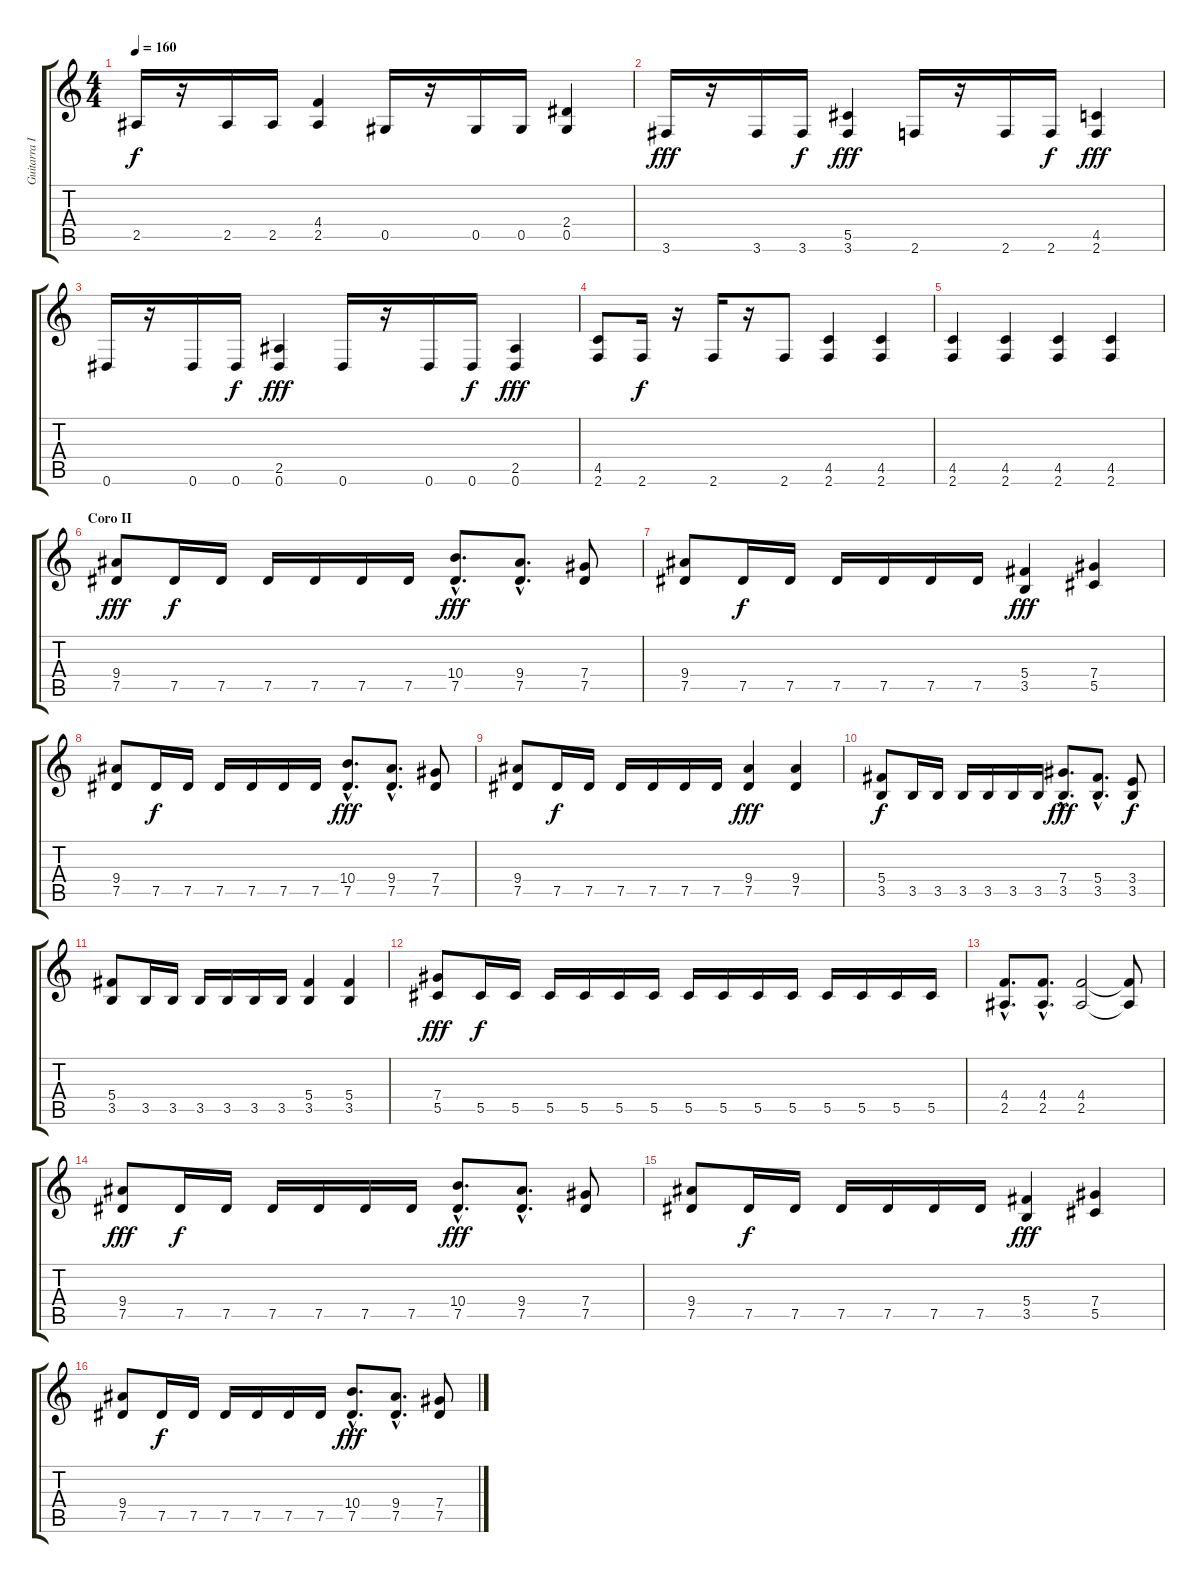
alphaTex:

\track ("Guitarra I" "Guitarra I") {instrument distortionguitar}
\staff {score tabs}
\tuning (Eb4 Bb3 Gb3 Db3 Ab2 Eb2) {hide}
\ts (4 4)
\tempo 160
\clef g2
\ks c
2.5.16{dy f} r.16 2.5.16 2.5.16 (4.4 2.5).4 0.5.16 r.16 0.5.16 0.5.16 (2.4 0.5).4 |
3.6.16{dy fff} r.16 3.6.16 3.6.16{dy f} (5.5 3.6).4{dy fff} 2.6.16 r.16 2.6.16 2.6.16{dy f} (4.5 2.6).4{dy fff} |
0.6.16 r.16 0.6.16 0.6.16{dy f} (2.5 0.6).4{dy fff} 0.6.16 r.16 0.6.16 0.6.16{dy f} (2.5 0.6).4{dy fff} |
(4.5 2.6).8 2.6.16{dy f} r.16 2.6.16 r.16 2.6.8 (4.5 2.6).4 (4.5 2.6).4 |
(4.5 2.6).4 (4.5 2.6).4 (4.5 2.6).4 (4.5 2.6).4 |
\section ("" "Coro II")
(9.4 7.5).8{dy fff} 7.5.16{dy f} 7.5.16 7.5.16 7.5.16 7.5.16 7.5.16 (10.4{hac} 7.5{hac}).8{d dy fff} (9.4{hac} 7.5{hac}).8{d} (7.4 7.5).8 |
(9.4 7.5).8 7.5.16{dy f} 7.5.16 7.5.16 7.5.16 7.5.16 7.5.16 (5.4 3.5).4{dy fff} (7.4 5.5).4 |
(9.4 7.5).8 7.5.16{dy f} 7.5.16 7.5.16 7.5.16 7.5.16 7.5.16 (10.4{hac} 7.5{hac}).8{d dy fff} (9.4{hac} 7.5{hac}).8{d} (7.4 7.5).8 |
(9.4 7.5).8 7.5.16{dy f} 7.5.16 7.5.16 7.5.16 7.5.16 7.5.16 (9.4 7.5).4{dy fff} (9.4 7.5).4 |
(5.4 3.5).8{dy f} 3.5.16 3.5.16 3.5.16 3.5.16 3.5.16 3.5.16 (7.4{hac} 3.5{hac}).8{d dy fff} (5.4{hac} 3.5{hac}).8{d} (3.4 3.5).8{dy f} |
(5.4 3.5).8 3.5.16 3.5.16 3.5.16 3.5.16 3.5.16 3.5.16 (5.4 3.5).4 (5.4 3.5).4 |
(7.4 5.5).8{dy fff} 5.5.16{dy f} 5.5.16 5.5.16 5.5.16 5.5.16 5.5.16 5.5.16 5.5.16 5.5.16 5.5.16 5.5.16 5.5.16 5.5.16 5.5.16 |
(4.4{hac} 2.5{hac}).8{d} (4.4{hac} 2.5{hac}).8{d} (4.4 2.5).2 (4.4{t} 2.5{t}).8 |
(9.4 7.5).8{dy fff} 7.5.16{dy f} 7.5.16 7.5.16 7.5.16 7.5.16 7.5.16 (10.4{hac} 7.5{hac}).8{d dy fff} (9.4{hac} 7.5{hac}).8{d} (7.4 7.5).8 |
(9.4 7.5).8 7.5.16{dy f} 7.5.16 7.5.16 7.5.16 7.5.16 7.5.16 (5.4 3.5).4{dy fff} (7.4 5.5).4 |
(9.4 7.5).8 7.5.16{dy f} 7.5.16 7.5.16 7.5.16 7.5.16 7.5.16 (10.4{hac} 7.5{hac}).8{d dy fff} (9.4{hac} 7.5{hac}).8{d} (7.4 7.5).8
